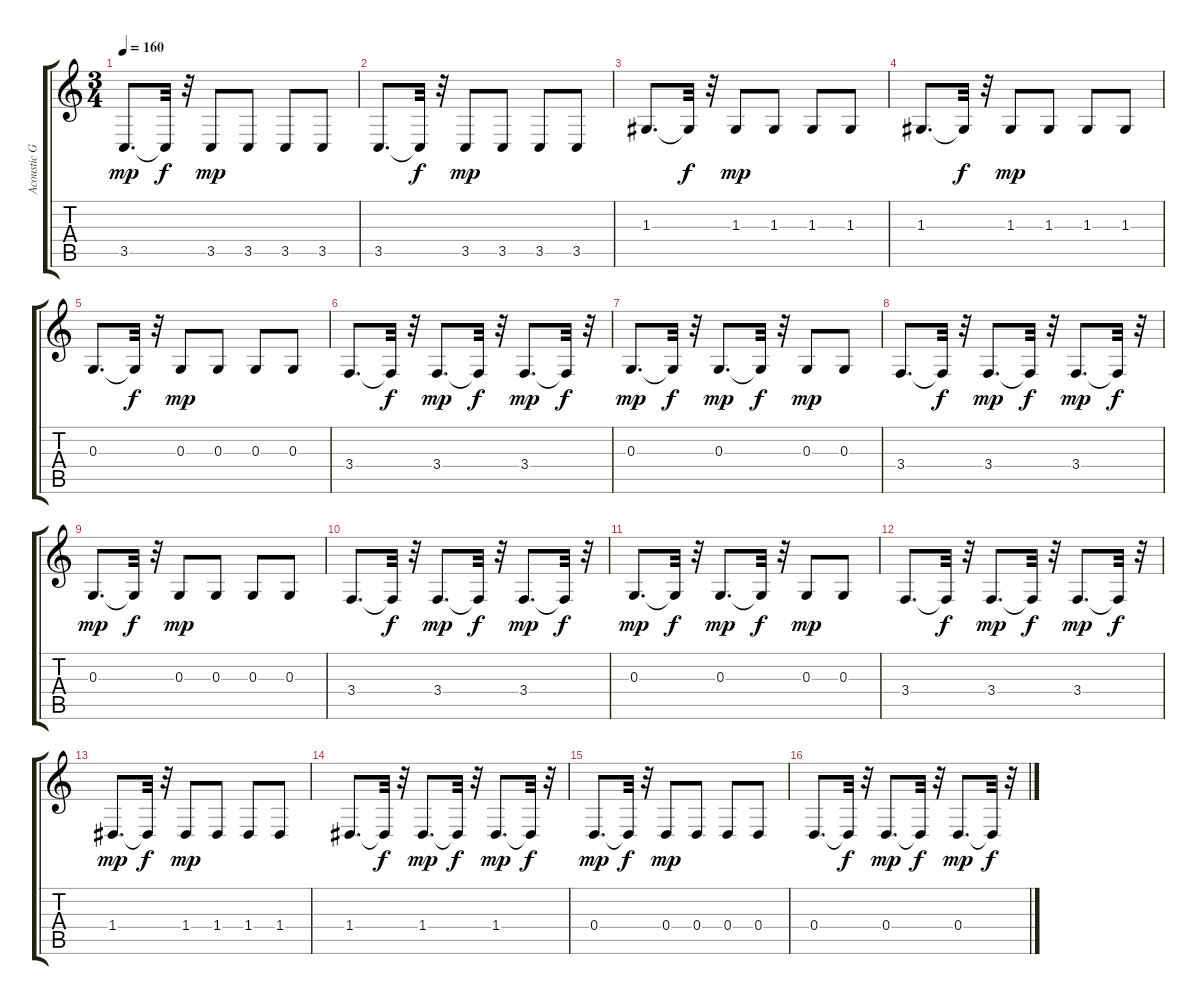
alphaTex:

\track ("Acoustic Grand Piano" "Acoustic G") {instrument acousticgrandpiano}
\staff {score tabs}
\tuning (E4 B3 G3 D3 A2 E2) {hide}
\ts (3 4)
\tempo 160
\clef g2
\ks c
3.5.8{d dy mp} 3.5{t}.32{dy f} r.32 3.5.8{dy mp} 3.5.8 3.5.8 3.5.8 |
3.5.8{d} 3.5{t}.32{dy f} r.32 3.5.8{dy mp} 3.5.8 3.5.8 3.5.8 |
1.3.8{d} 1.3{t}.32{dy f} r.32 1.3.8{dy mp} 1.3.8 1.3.8 1.3.8 |
1.3.8{d} 1.3{t}.32{dy f} r.32 1.3.8{dy mp} 1.3.8 1.3.8 1.3.8 |
0.3.8{d} 0.3{t}.32{dy f} r.32 0.3.8{dy mp} 0.3.8 0.3.8 0.3.8 |
3.4.8{d} 3.4{t}.32{dy f} r.32 3.4.8{d dy mp} 3.4{t}.32{dy f} r.32 3.4.8{d dy mp} 3.4{t}.32{dy f} r.32 |
0.3.8{d dy mp} 0.3{t}.32{dy f} r.32 0.3.8{d dy mp} 0.3{t}.32{dy f} r.32 0.3.8{dy mp} 0.3.8 |
3.4.8{d} 3.4{t}.32{dy f} r.32 3.4.8{d dy mp} 3.4{t}.32{dy f} r.32 3.4.8{d dy mp} 3.4{t}.32{dy f} r.32 |
0.3.8{d dy mp} 0.3{t}.32{dy f} r.32 0.3.8{dy mp} 0.3.8 0.3.8 0.3.8 |
3.4.8{d} 3.4{t}.32{dy f} r.32 3.4.8{d dy mp} 3.4{t}.32{dy f} r.32 3.4.8{d dy mp} 3.4{t}.32{dy f} r.32 |
0.3.8{d dy mp} 0.3{t}.32{dy f} r.32 0.3.8{d dy mp} 0.3{t}.32{dy f} r.32 0.3.8{dy mp} 0.3.8 |
3.4.8{d} 3.4{t}.32{dy f} r.32 3.4.8{d dy mp} 3.4{t}.32{dy f} r.32 3.4.8{d dy mp} 3.4{t}.32{dy f} r.32 |
1.4.8{d dy mp} 1.4{t}.32{dy f} r.32 1.4.8{dy mp} 1.4.8 1.4.8 1.4.8 |
1.4.8{d} 1.4{t}.32{dy f} r.32 1.4.8{d dy mp} 1.4{t}.32{dy f} r.32 1.4.8{d dy mp} 1.4{t}.32{dy f} r.32 |
0.4.8{d dy mp} 0.4{t}.32{dy f} r.32 0.4.8{dy mp} 0.4.8 0.4.8 0.4.8 |
0.4.8{d} 0.4{t}.32{dy f} r.32 0.4.8{d dy mp} 0.4{t}.32{dy f} r.32 0.4.8{d dy mp} 0.4{t}.32{dy f} r.32
